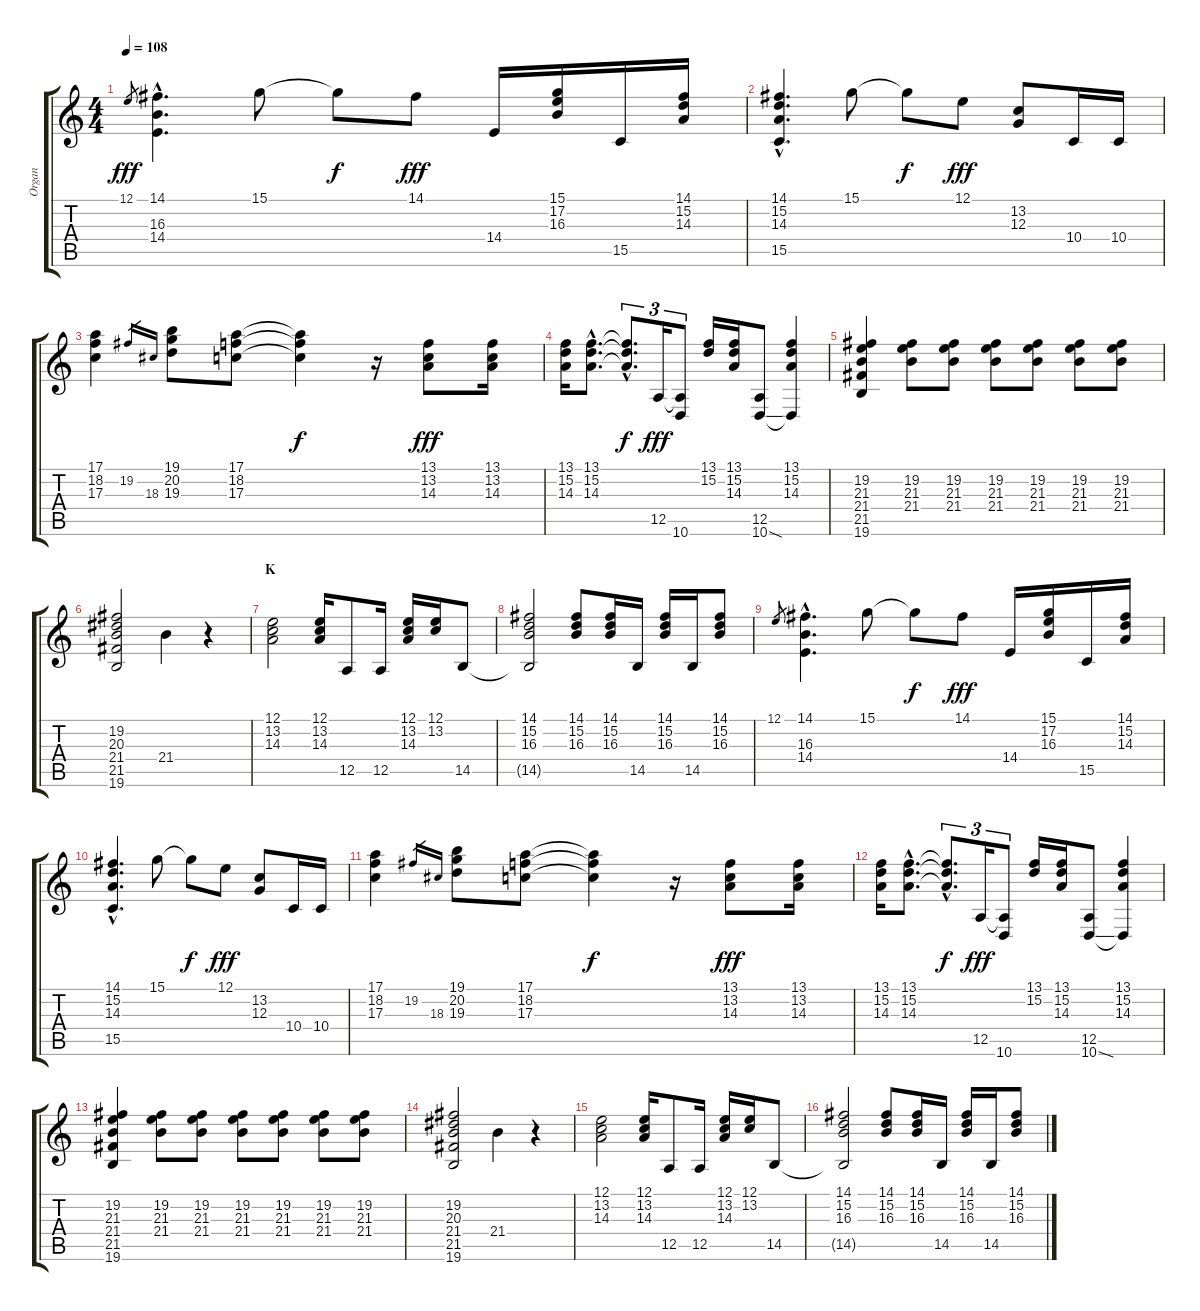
\track ("Organ" "Organ") {instrument rockorgan}
\staff {score tabs}
\tuning (E4 B3 G3 D3 A2 E2) {hide}
\ts (4 4)
\tempo 108
\clef g2
\ks c
12.1.8{gr dy fff} (14.1{hac} 16.3{hac} 14.4{hac}).4{d} 15.1.8 15.1{t}.8{dy f} 14.1.8{dy fff} 14.4.16 (15.1 17.2 16.3).16 15.5.16 (14.1 15.2 14.3).16 |
(14.1{hac} 15.2{hac} 14.3{hac} 15.5{hac}).4{d} 15.1.8 15.1{t}.8{dy f} 12.1.8{dy fff} (13.2 12.3).8 10.4.16 10.4.16 |
(17.1 18.2 17.3).4 19.2.16{gr} 18.3.16{gr} (19.1 20.2 19.3).8 (17.1 18.2 17.3).8 (17.1{t} 18.2{t} 17.3{t}).4{dy f} r.16 (13.1 13.2 14.3).8{dy fff} (13.1 13.2 14.3).16 |
(13.1 15.2 14.3).16 (13.1{hac} 15.2{hac} 14.3{hac}).8{d} (13.1{hac t} 15.2{hac t} 14.3{hac t}).8{d tu (3 2) dy f} 12.5.16{tu (3 2) dy fff} (12.5{t} 10.6).8{tu (3 2)} (13.1 15.2).16 (13.1 15.2 14.3).16 (12.5 10.6{ss}).8 (13.1 15.2 14.3 10.6{t}).4 |
(19.2 21.3 21.4 21.5 19.6).4 (19.2 21.3 21.4).8 (19.2 21.3 21.4).8 (19.2 21.3 21.4).8 (19.2 21.3 21.4).8 (19.2 21.3 21.4).8 (19.2 21.3 21.4).8 |
(19.2 20.3 21.4 21.5 19.6).2 21.4.4 r.4 |
\section ("" "K")
(12.1 13.2 14.3).2 (12.1 13.2 14.3).16 12.5.8 12.5.16 (12.1 13.2 14.3).16 (12.1 13.2).16 14.5.8 |
(14.1 15.2 16.3 14.5{t}).2 (14.1 15.2 16.3).8 (14.1 15.2 16.3).16 14.5.16 (14.1 15.2 16.3).16 14.5.16 (14.1 15.2 16.3).8 |
12.1.8{gr} (14.1{hac} 16.3{hac} 14.4{hac}).4{d} 15.1.8 15.1{t}.8{dy f} 14.1.8{dy fff} 14.4.16 (15.1 17.2 16.3).16 15.5.16 (14.1 15.2 14.3).16 |
(14.1{hac} 15.2{hac} 14.3{hac} 15.5{hac}).4{d} 15.1.8 15.1{t}.8{dy f} 12.1.8{dy fff} (13.2 12.3).8 10.4.16 10.4.16 |
(17.1 18.2 17.3).4 19.2.16{gr} 18.3.16{gr} (19.1 20.2 19.3).8 (17.1 18.2 17.3).8 (17.1{t} 18.2{t} 17.3{t}).4{dy f} r.16 (13.1 13.2 14.3).8{dy fff} (13.1 13.2 14.3).16 |
(13.1 15.2 14.3).16 (13.1{hac} 15.2{hac} 14.3{hac}).8{d} (13.1{hac t} 15.2{hac t} 14.3{hac t}).8{d tu (3 2) dy f} 12.5.16{tu (3 2) dy fff} (12.5{t} 10.6).8{tu (3 2)} (13.1 15.2).16 (13.1 15.2 14.3).16 (12.5 10.6{ss}).8 (13.1 15.2 14.3 10.6{t}).4 |
(19.2 21.3 21.4 21.5 19.6).4 (19.2 21.3 21.4).8 (19.2 21.3 21.4).8 (19.2 21.3 21.4).8 (19.2 21.3 21.4).8 (19.2 21.3 21.4).8 (19.2 21.3 21.4).8 |
(19.2 20.3 21.4 21.5 19.6).2 21.4.4 r.4 |
(12.1 13.2 14.3).2 (12.1 13.2 14.3).16 12.5.8 12.5.16 (12.1 13.2 14.3).16 (12.1 13.2).16 14.5.8 |
(14.1 15.2 16.3 14.5{t}).2 (14.1 15.2 16.3).8 (14.1 15.2 16.3).16 14.5.16 (14.1 15.2 16.3).16 14.5.16 (14.1 15.2 16.3).8
